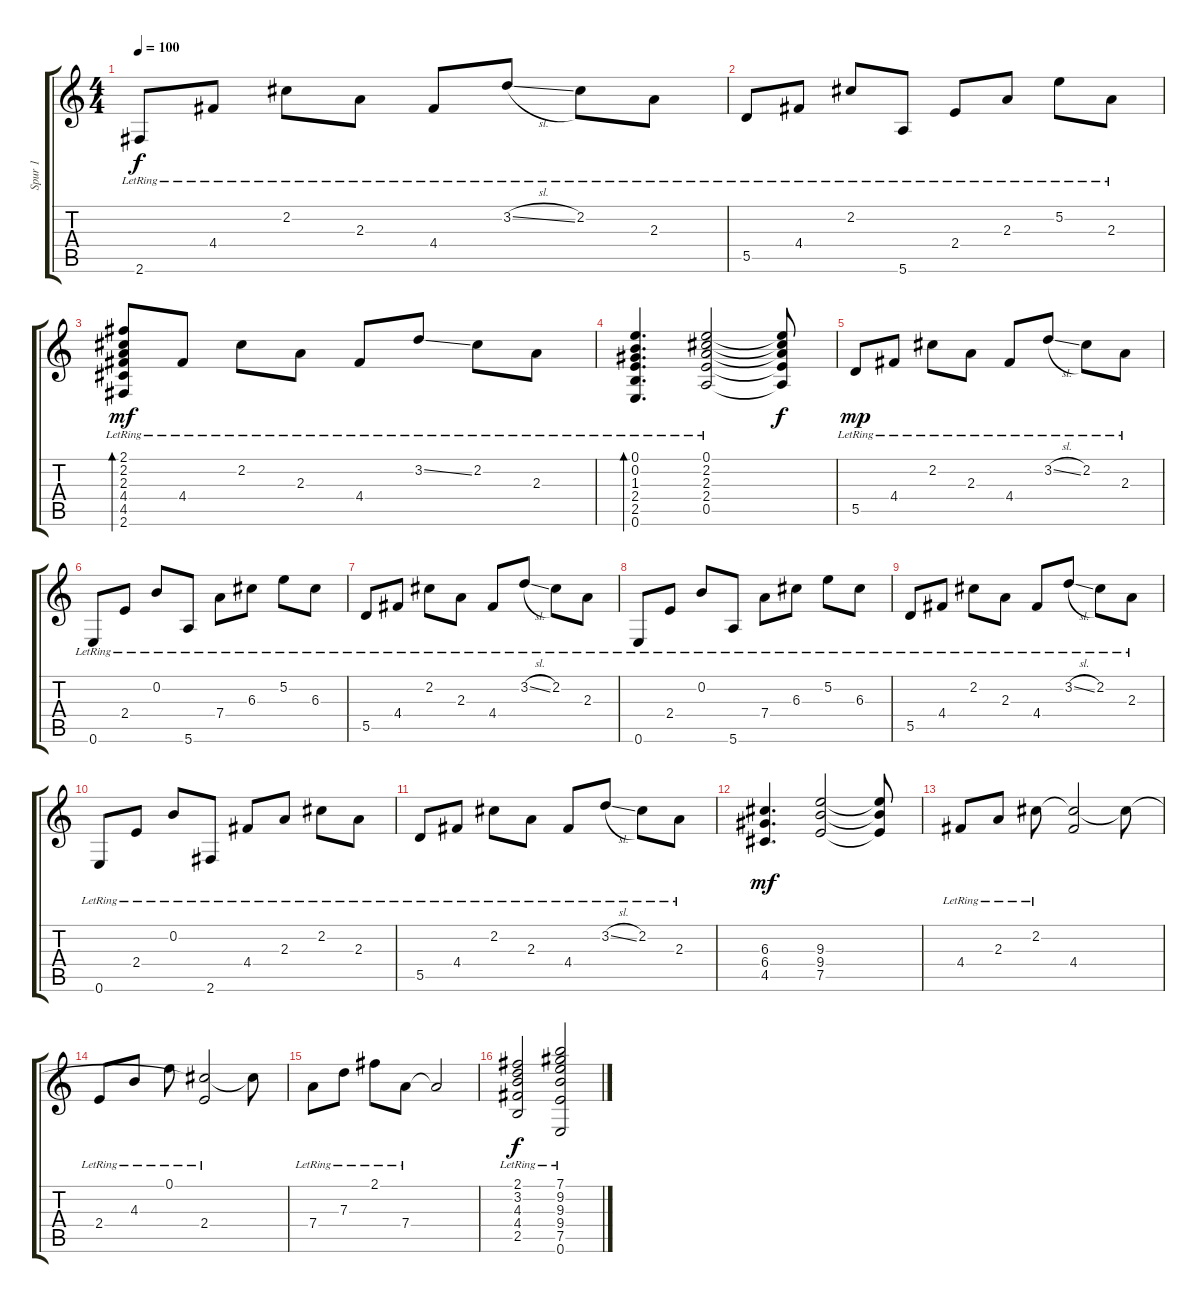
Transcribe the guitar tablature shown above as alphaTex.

\track ("Spur 1" "Spur 1") {instrument acousticguitarsteel}
\staff {score tabs}
\tuning (E4 B3 G3 D3 A2 E2) {hide}
\ts (4 4)
\tempo 100
\clef g2
\ks c
2.6{lr}.8{dy f} 4.4{lr}.8 2.2{lr}.8 2.3{lr}.8 4.4{lr}.8 3.2{sl lr}.8 2.2{lr}.8 2.3{lr}.8 |
5.5{lr}.8 4.4{lr}.8 2.2{lr}.8 5.6{lr}.8 2.4{lr}.8 2.3{lr}.8 5.2{lr}.8 2.3{lr}.8 |
(2.1{lr} 2.2{lr} 2.3{lr} 4.4{lr} 4.5{lr} 2.6{lr}).8{bd 30 dy mf} 4.4{lr}.8 2.2{lr}.8 2.3{lr}.8 4.4{lr}.8 3.2{ss lr}.8 2.2{lr}.8 2.3{lr}.8 |
(0.1{lr} 0.2{lr} 1.3{lr} 2.4{lr} 2.5{lr} 0.6{lr}).4{d bd 60} (0.1{lr} 2.2{lr} 2.3{lr} 2.4{lr} 0.5{lr}).2 (0.1{t} 2.2{t} 2.3{t} 2.4{t} 0.5{t}).8{dy f} |
5.5{lr}.8{dy mp} 4.4{lr}.8 2.2{lr}.8 2.3{lr}.8 4.4{lr}.8 3.2{sl lr}.8 2.2{lr}.8 2.3{lr}.8 |
0.6{lr}.8 2.4{lr}.8 0.2{lr}.8 5.6{lr}.8 7.4{lr}.8 6.3{lr}.8 5.2{lr}.8 6.3{lr}.8 |
5.5{lr}.8 4.4{lr}.8 2.2{lr}.8 2.3{lr}.8 4.4{lr}.8 3.2{sl lr}.8 2.2{lr}.8 2.3{lr}.8 |
0.6{lr}.8 2.4{lr}.8 0.2{lr}.8 5.6{lr}.8 7.4{lr}.8 6.3{lr}.8 5.2{lr}.8 6.3{lr}.8 |
5.5{lr}.8 4.4{lr}.8 2.2{lr}.8 2.3{lr}.8 4.4{lr}.8 3.2{sl lr}.8 2.2{lr}.8 2.3{lr}.8 |
0.6{lr}.8 2.4{lr}.8 0.2{lr}.8 2.6{lr}.8 4.4{lr}.8 2.3{lr}.8 2.2{lr}.8 2.3{lr}.8 |
5.5{lr}.8 4.4{lr}.8 2.2{lr}.8 2.3{lr}.8 4.4{lr}.8 3.2{sl lr}.8 2.2{lr}.8 2.3{lr}.8 |
(6.3 6.4 4.5).4{d dy mf} (9.3 9.4 7.5).2 (9.3{t} 9.4{t} 7.5{t}).8 |
4.4{lr}.8{volume 12 instrument acousticgrandpiano} 2.3{lr}.8 2.2{lr}.8 (2.2{t} 4.4).2 2.2{t}.8 |
2.4{lr}.8 4.3{lr}.8 0.1{lr}.8 (2.2{t} 2.4{lr}).2 2.2{t}.8 |
7.4{lr}.8 7.3{lr}.8 2.1{lr}.8 7.4{lr}.8 7.4{t}.2 |
(2.1{lr} 3.2{lr} 4.3 4.4{lr} 2.5).2{dy f} (7.1{lr} 9.2{lr} 9.3 9.4{lr} 7.5 0.6).2
